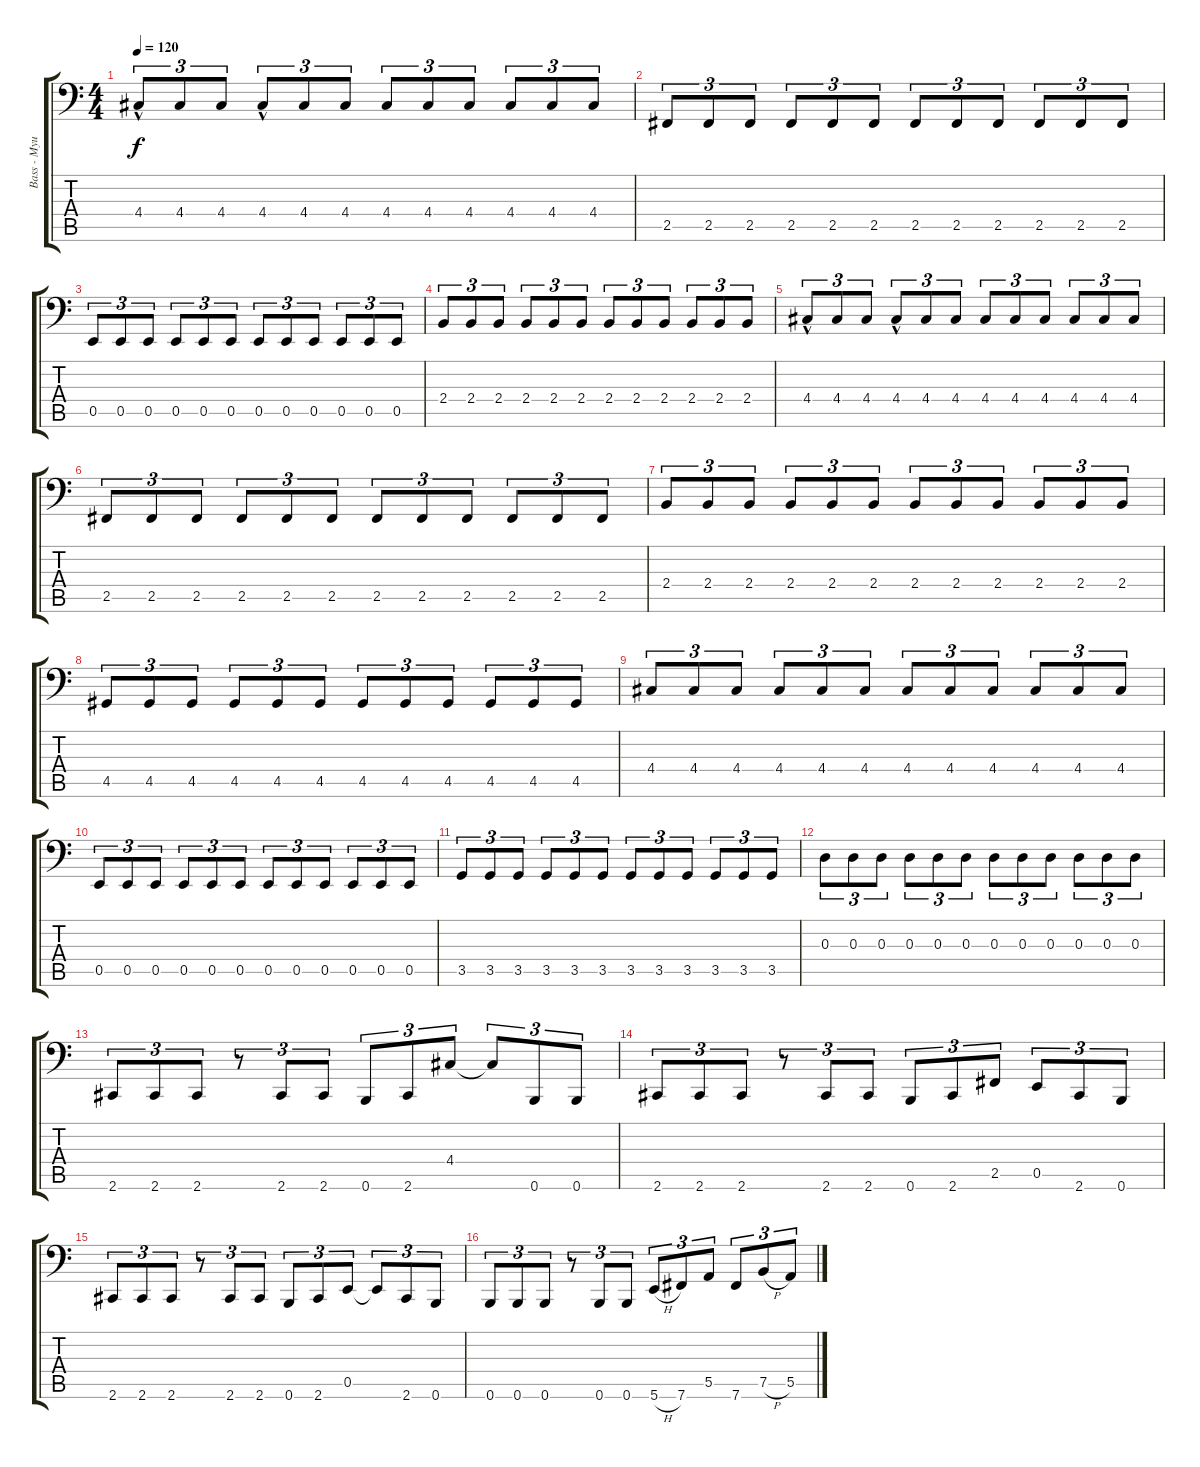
\track ("Bass - Myung" "Bass - Myu") {instrument electricbassfinger}
\staff {score tabs}
\tuning (C3 G2 D2 A1 E1 B0) {hide}
\ts (4 4)
\tempo 120
\clef f4
\ks c
4.4{hac}.8{tu (3 2) dy f instrument electricbassfinger} 4.4.8{tu (3 2)} 4.4.8{tu (3 2)} 4.4{hac}.8{tu (3 2)} 4.4.8{tu (3 2)} 4.4.8{tu (3 2)} 4.4.8{tu (3 2)} 4.4.8{tu (3 2)} 4.4.8{tu (3 2)} 4.4.8{tu (3 2)} 4.4.8{tu (3 2)} 4.4.8{tu (3 2)} |
2.5.8{tu (3 2)} 2.5.8{tu (3 2)} 2.5.8{tu (3 2)} 2.5.8{tu (3 2)} 2.5.8{tu (3 2)} 2.5.8{tu (3 2)} 2.5.8{tu (3 2)} 2.5.8{tu (3 2)} 2.5.8{tu (3 2)} 2.5.8{tu (3 2)} 2.5.8{tu (3 2)} 2.5.8{tu (3 2)} |
0.5.8{tu (3 2)} 0.5.8{tu (3 2)} 0.5.8{tu (3 2)} 0.5.8{tu (3 2)} 0.5.8{tu (3 2)} 0.5.8{tu (3 2)} 0.5.8{tu (3 2)} 0.5.8{tu (3 2)} 0.5.8{tu (3 2)} 0.5.8{tu (3 2)} 0.5.8{tu (3 2)} 0.5.8{tu (3 2)} |
2.4.8{tu (3 2)} 2.4.8{tu (3 2)} 2.4.8{tu (3 2)} 2.4.8{tu (3 2)} 2.4.8{tu (3 2)} 2.4.8{tu (3 2)} 2.4.8{tu (3 2)} 2.4.8{tu (3 2)} 2.4.8{tu (3 2)} 2.4.8{tu (3 2)} 2.4.8{tu (3 2)} 2.4.8{tu (3 2)} |
4.4{hac}.8{tu (3 2)} 4.4.8{tu (3 2)} 4.4.8{tu (3 2)} 4.4{hac}.8{tu (3 2)} 4.4.8{tu (3 2)} 4.4.8{tu (3 2)} 4.4.8{tu (3 2)} 4.4.8{tu (3 2)} 4.4.8{tu (3 2)} 4.4.8{tu (3 2)} 4.4.8{tu (3 2)} 4.4.8{tu (3 2)} |
2.5.8{tu (3 2)} 2.5.8{tu (3 2)} 2.5.8{tu (3 2)} 2.5.8{tu (3 2)} 2.5.8{tu (3 2)} 2.5.8{tu (3 2)} 2.5.8{tu (3 2)} 2.5.8{tu (3 2)} 2.5.8{tu (3 2)} 2.5.8{tu (3 2)} 2.5.8{tu (3 2)} 2.5.8{tu (3 2)} |
2.4.8{tu (3 2)} 2.4.8{tu (3 2)} 2.4.8{tu (3 2)} 2.4.8{tu (3 2)} 2.4.8{tu (3 2)} 2.4.8{tu (3 2)} 2.4.8{tu (3 2)} 2.4.8{tu (3 2)} 2.4.8{tu (3 2)} 2.4.8{tu (3 2)} 2.4.8{tu (3 2)} 2.4.8{tu (3 2)} |
4.5.8{tu (3 2)} 4.5.8{tu (3 2)} 4.5.8{tu (3 2)} 4.5.8{tu (3 2)} 4.5.8{tu (3 2)} 4.5.8{tu (3 2)} 4.5.8{tu (3 2)} 4.5.8{tu (3 2)} 4.5.8{tu (3 2)} 4.5.8{tu (3 2)} 4.5.8{tu (3 2)} 4.5.8{tu (3 2)} |
4.4.8{tu (3 2)} 4.4.8{tu (3 2)} 4.4.8{tu (3 2)} 4.4.8{tu (3 2)} 4.4.8{tu (3 2)} 4.4.8{tu (3 2)} 4.4.8{tu (3 2)} 4.4.8{tu (3 2)} 4.4.8{tu (3 2)} 4.4.8{tu (3 2)} 4.4.8{tu (3 2)} 4.4.8{tu (3 2)} |
0.5.8{tu (3 2)} 0.5.8{tu (3 2)} 0.5.8{tu (3 2)} 0.5.8{tu (3 2)} 0.5.8{tu (3 2)} 0.5.8{tu (3 2)} 0.5.8{tu (3 2)} 0.5.8{tu (3 2)} 0.5.8{tu (3 2)} 0.5.8{tu (3 2)} 0.5.8{tu (3 2)} 0.5.8{tu (3 2)} |
3.5.8{tu (3 2)} 3.5.8{tu (3 2)} 3.5.8{tu (3 2)} 3.5.8{tu (3 2)} 3.5.8{tu (3 2)} 3.5.8{tu (3 2)} 3.5.8{tu (3 2)} 3.5.8{tu (3 2)} 3.5.8{tu (3 2)} 3.5.8{tu (3 2)} 3.5.8{tu (3 2)} 3.5.8{tu (3 2)} |
0.3.8{tu (3 2)} 0.3.8{tu (3 2)} 0.3.8{tu (3 2)} 0.3.8{tu (3 2)} 0.3.8{tu (3 2)} 0.3.8{tu (3 2)} 0.3.8{tu (3 2)} 0.3.8{tu (3 2)} 0.3.8{tu (3 2)} 0.3.8{tu (3 2)} 0.3.8{tu (3 2)} 0.3.8{tu (3 2)} |
2.6.8{tu (3 2)} 2.6.8{tu (3 2)} 2.6.8{tu (3 2)} r.8{tu (3 2)} 2.6.8{tu (3 2)} 2.6.8{tu (3 2)} 0.6.8{tu (3 2)} 2.6.8{tu (3 2)} 4.4.8{tu (3 2)} 4.4{t}.8{tu (3 2)} 0.6.8{tu (3 2)} 0.6.8{tu (3 2)} |
2.6.8{tu (3 2)} 2.6.8{tu (3 2)} 2.6.8{tu (3 2)} r.8{tu (3 2)} 2.6.8{tu (3 2)} 2.6.8{tu (3 2)} 0.6.8{tu (3 2)} 2.6.8{tu (3 2)} 2.5.8{tu (3 2)} 0.5.8{tu (3 2)} 2.6.8{tu (3 2)} 0.6.8{tu (3 2)} |
2.6.8{tu (3 2)} 2.6.8{tu (3 2)} 2.6.8{tu (3 2)} r.8{tu (3 2)} 2.6.8{tu (3 2)} 2.6.8{tu (3 2)} 0.6.8{tu (3 2)} 2.6.8{tu (3 2)} 0.5.8{tu (3 2)} 0.5{t}.8{tu (3 2)} 2.6.8{tu (3 2)} 0.6.8{tu (3 2)} |
0.6.8{tu (3 2)} 0.6.8{tu (3 2)} 0.6.8{tu (3 2)} r.8{tu (3 2)} 0.6.8{tu (3 2)} 0.6.8{tu (3 2)} 5.6{h}.8{tu (3 2)} 7.6.8{tu (3 2)} 5.5.8{tu (3 2)} 7.6.8{tu (3 2)} 7.5{h}.8{tu (3 2)} 5.5.8{tu (3 2)}
